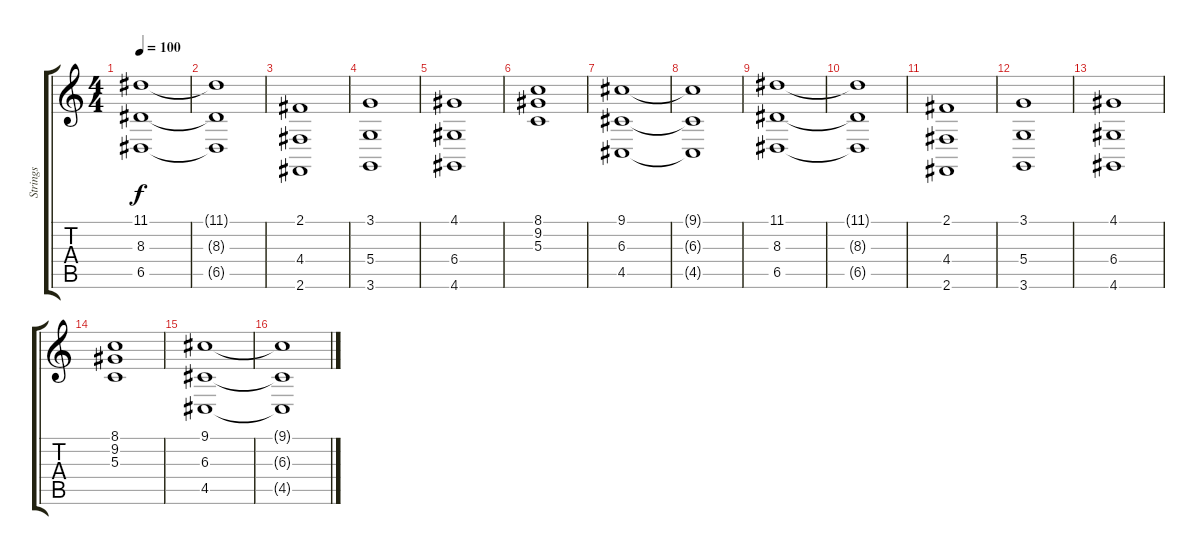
\track ("Strings" "Strings") {instrument stringensemble1}
\staff {score tabs}
\tuning (E4 B3 G3 D3 A2 E2) {hide}
\ts (4 4)
\tempo 100
\clef g2
\ks c
(11.1 8.3 6.5).1{dy f} |
(11.1{t} 8.3{t} 6.5{t}).1 |
(2.1 4.4 2.6).1 |
(3.1 5.4 3.6).1 |
(4.1 6.4 4.6).1 |
(8.1 9.2 5.3).1 |
(9.1 6.3 4.5).1 |
(9.1{t} 6.3{t} 4.5{t}).1 |
(11.1 8.3 6.5).1 |
(11.1{t} 8.3{t} 6.5{t}).1 |
(2.1 4.4 2.6).1 |
(3.1 5.4 3.6).1 |
(4.1 6.4 4.6).1 |
(8.1 9.2 5.3).1 |
(9.1 6.3 4.5).1 |
(9.1{t} 6.3{t} 4.5{t}).1
